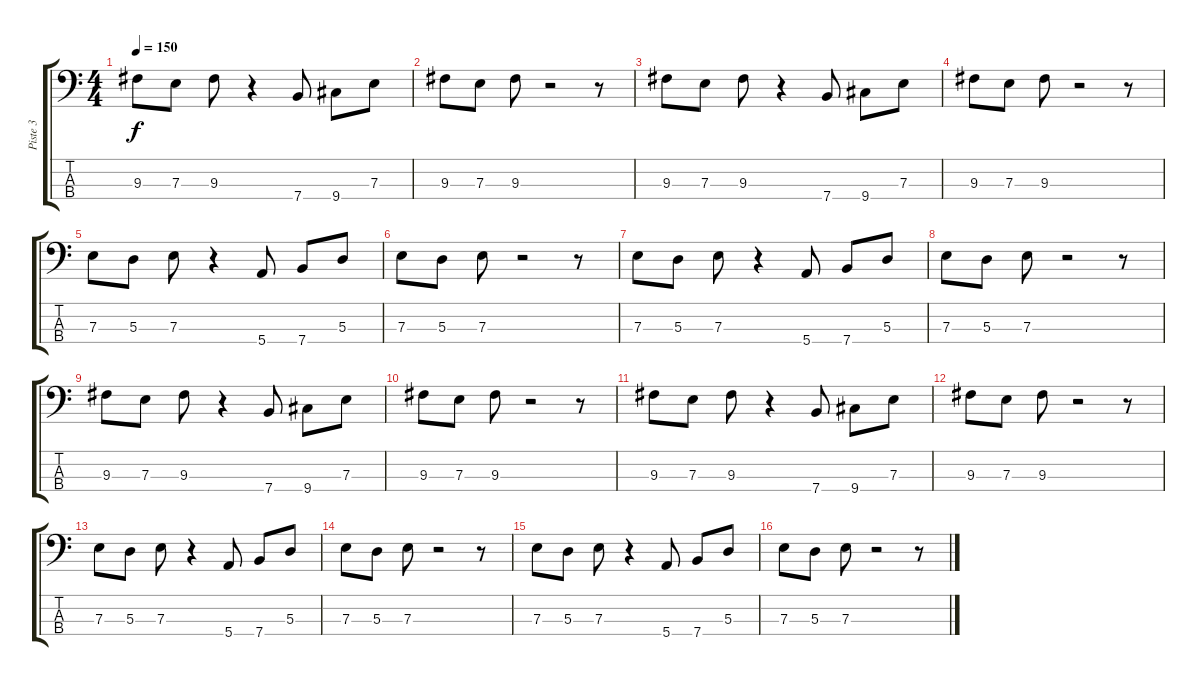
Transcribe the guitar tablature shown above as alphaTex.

\track ("Piste 3" "Piste 3") {instrument electricbassfinger}
\staff {score tabs}
\tuning (G2 D2 A1 E1) {hide}
\ts (4 4)
\tempo 150
\clef f4
\ks c
9.3.8{dy f} 7.3.8 9.3.8 r.4 7.4.8 9.4.8 7.3.8 |
9.3.8 7.3.8 9.3.8 r.2 r.8 |
9.3.8 7.3.8 9.3.8 r.4 7.4.8 9.4.8 7.3.8 |
9.3.8 7.3.8 9.3.8 r.2 r.8 |
7.3.8 5.3.8 7.3.8 r.4 5.4.8 7.4.8 5.3.8 |
7.3.8 5.3.8 7.3.8 r.2 r.8 |
7.3.8 5.3.8 7.3.8 r.4 5.4.8 7.4.8 5.3.8 |
7.3.8 5.3.8 7.3.8 r.2 r.8 |
9.3.8 7.3.8 9.3.8 r.4 7.4.8 9.4.8 7.3.8 |
9.3.8 7.3.8 9.3.8 r.2 r.8 |
9.3.8 7.3.8 9.3.8 r.4 7.4.8 9.4.8 7.3.8 |
9.3.8 7.3.8 9.3.8 r.2 r.8 |
7.3.8 5.3.8 7.3.8 r.4 5.4.8 7.4.8 5.3.8 |
7.3.8 5.3.8 7.3.8 r.2 r.8 |
7.3.8 5.3.8 7.3.8 r.4 5.4.8 7.4.8 5.3.8 |
7.3.8 5.3.8 7.3.8 r.2 r.8
